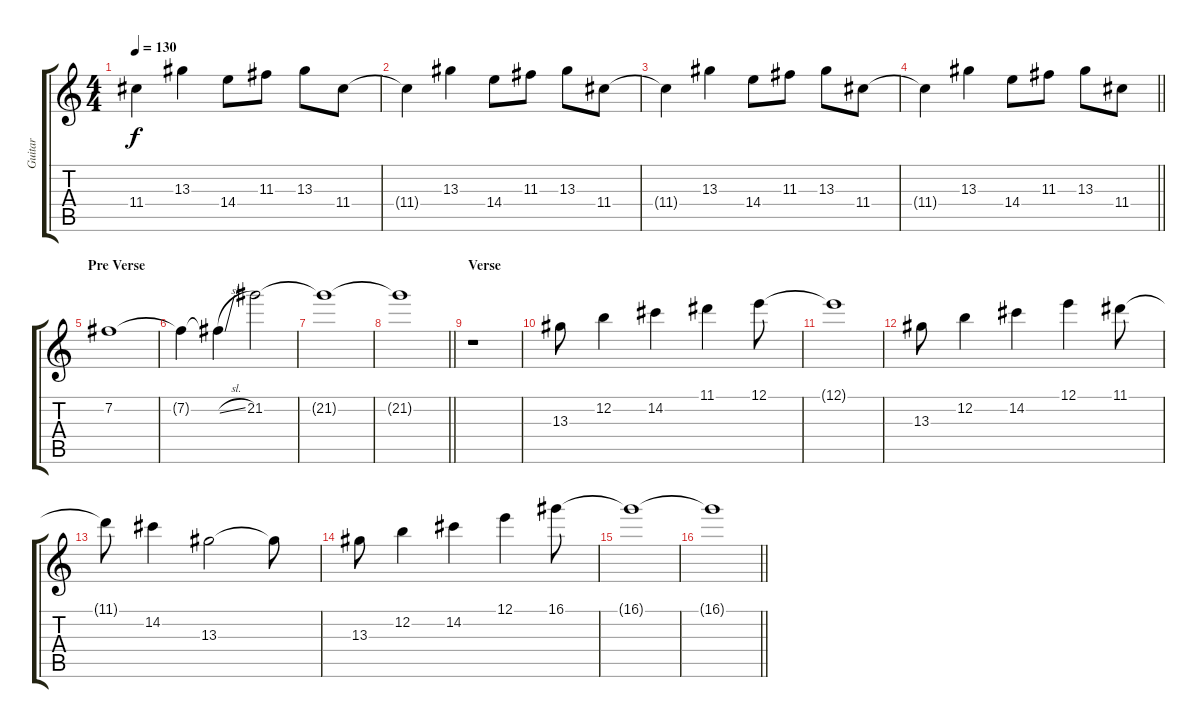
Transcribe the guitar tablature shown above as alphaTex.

\track ("Guitar" "Guitar") {instrument distortionguitar}
\staff {score tabs}
\tuning (E4 B3 G3 D3 A2 E2) {hide}
\ts (4 4)
\tempo 130
\clef g2
\ks c
11.4{t}.4{dy f} 13.3.4 14.4.8 11.3.8 13.3.8 11.4.8 |
11.4{t}.4 13.3.4 14.4.8 11.3.8 13.3.8 11.4.8 |
11.4{t}.4 13.3.4 14.4.8 11.3.8 13.3.8 11.4.8 |
\barLineRight lightlight
11.4{t}.4 13.3.4 14.4.8 11.3.8 13.3.8 11.4.8 |
\section ("" "Pre Verse")
7.2.1 |
7.2{t}.4 7.2{sl t}.4 21.2.2 |
21.2{t}.1 |
\barLineRight lightlight
21.2{t}.1 |
\section ("" "Verse")
r.1 |
13.3.8 12.2.4 14.2.4 11.1.4 12.1.8 |
12.1{t}.1 |
13.3.8 12.2.4 14.2.4 12.1.4 11.1.8 |
11.1{t}.8 14.2.4 13.3.2 13.3{t}.8 |
13.3.8 12.2.4 14.2.4 12.1.4 16.1.8 |
16.1{t}.1 |
\barLineRight lightlight
16.1{t}.1
